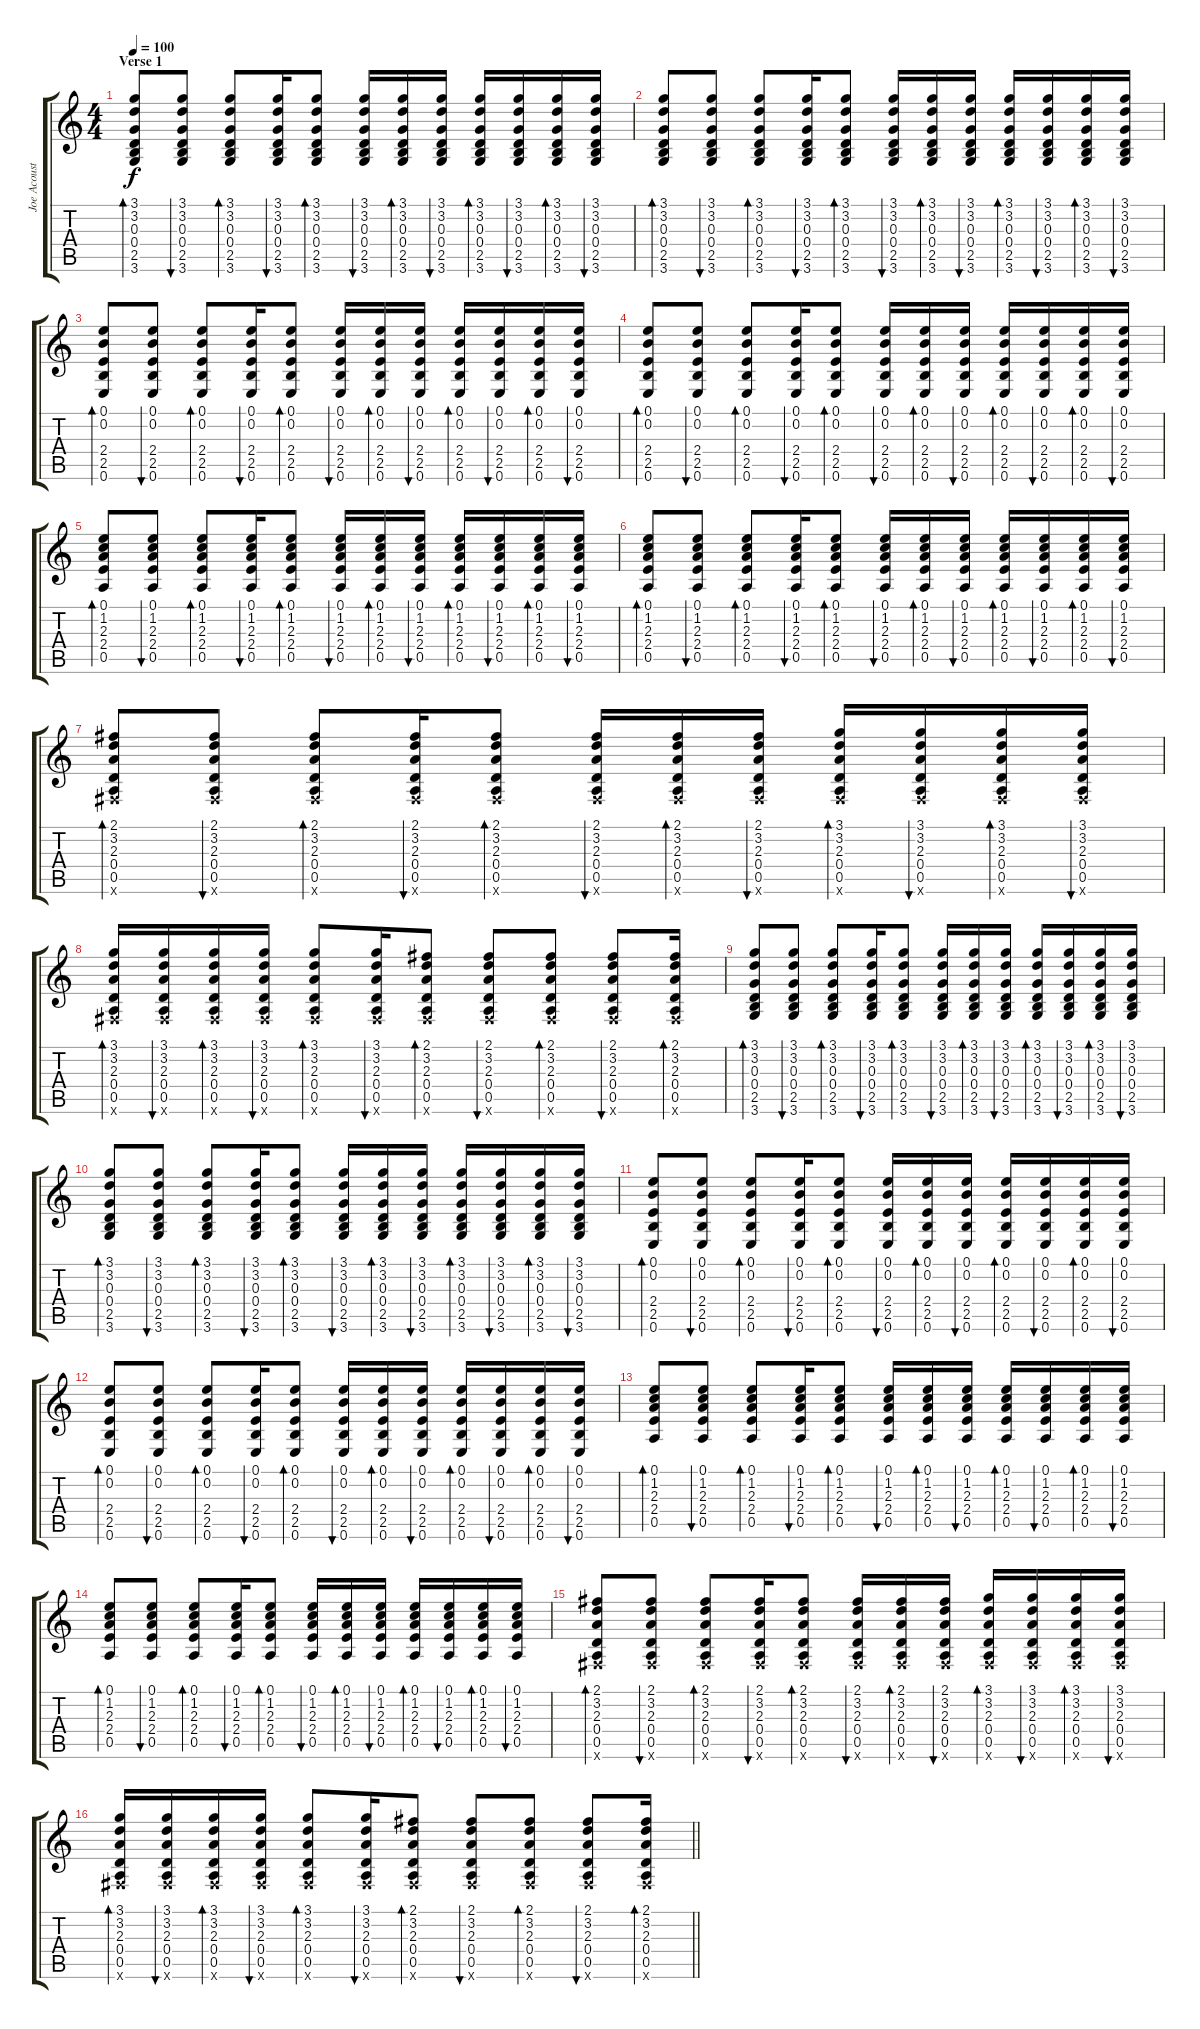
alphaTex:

\track ("Joe Acoustic" "Joe Acoust") {instrument acousticguitarsteel}
\staff {score tabs}
\tuning (E4 B3 G3 D3 A2 E2) {hide}
\ts (4 4)
\section ("" "Verse 1")
\tempo 100
\clef g2
\ks c
(3.1 3.2 0.3 0.4 2.5 3.6).8{bd 30 dy f} (3.1 3.2 0.3 0.4 2.5 3.6).8{bu 30} (3.1 3.2 0.3 0.4 2.5 3.6).8{bd 30} (3.1 3.2 0.3 0.4 2.5 3.6).16{bu 30} (3.1 3.2 0.3 0.4 2.5 3.6).8{bd 30} (3.1 3.2 0.3 0.4 2.5 3.6).16{bu 30} (3.1 3.2 0.3 0.4 2.5 3.6).16{bd 30} (3.1 3.2 0.3 0.4 2.5 3.6).16{bu 30} (3.1 3.2 0.3 0.4 2.5 3.6).16{bd 30} (3.1 3.2 0.3 0.4 2.5 3.6).16{bu 30} (3.1 3.2 0.3 0.4 2.5 3.6).16{bd 30} (3.1 3.2 0.3 0.4 2.5 3.6).16{bu 30} |
(3.1 3.2 0.3 0.4 2.5 3.6).8{bd 30} (3.1 3.2 0.3 0.4 2.5 3.6).8{bu 30} (3.1 3.2 0.3 0.4 2.5 3.6).8{bd 30} (3.1 3.2 0.3 0.4 2.5 3.6).16{bu 30} (3.1 3.2 0.3 0.4 2.5 3.6).8{bd 30} (3.1 3.2 0.3 0.4 2.5 3.6).16{bu 30} (3.1 3.2 0.3 0.4 2.5 3.6).16{bd 30} (3.1 3.2 0.3 0.4 2.5 3.6).16{bu 30} (3.1 3.2 0.3 0.4 2.5 3.6).16{bd 30} (3.1 3.2 0.3 0.4 2.5 3.6).16{bu 30} (3.1 3.2 0.3 0.4 2.5 3.6).16{bd 30} (3.1 3.2 0.3 0.4 2.5 3.6).16{bu 30} |
(0.1 0.2 2.4 2.5 0.6).8{bd 30} (0.1 0.2 2.4 2.5 0.6).8{bu 30} (0.1 0.2 2.4 2.5 0.6).8{bd 30} (0.1 0.2 2.4 2.5 0.6).16{bu 30} (0.1 0.2 2.4 2.5 0.6).8{bd 30} (0.1 0.2 2.4 2.5 0.6).16{bu 30} (0.1 0.2 2.4 2.5 0.6).16{bd 30} (0.1 0.2 2.4 2.5 0.6).16{bu 30} (0.1 0.2 2.4 2.5 0.6).16{bd 30} (0.1 0.2 2.4 2.5 0.6).16{bu 30} (0.1 0.2 2.4 2.5 0.6).16{bd 30} (0.1 0.2 2.4 2.5 0.6).16{bu 30} |
(0.1 0.2 2.4 2.5 0.6).8{bd 30} (0.1 0.2 2.4 2.5 0.6).8{bu 30} (0.1 0.2 2.4 2.5 0.6).8{bd 30} (0.1 0.2 2.4 2.5 0.6).16{bu 30} (0.1 0.2 2.4 2.5 0.6).8{bd 30} (0.1 0.2 2.4 2.5 0.6).16{bu 30} (0.1 0.2 2.4 2.5 0.6).16{bd 30} (0.1 0.2 2.4 2.5 0.6).16{bu 30} (0.1 0.2 2.4 2.5 0.6).16{bd 30} (0.1 0.2 2.4 2.5 0.6).16{bu 30} (0.1 0.2 2.4 2.5 0.6).16{bd 30} (0.1 0.2 2.4 2.5 0.6).16{bu 30} |
(0.1 1.2 2.3 2.4 0.5).8{bd 30} (0.1 1.2 2.3 2.4 0.5).8{bu 30} (0.1 1.2 2.3 2.4 0.5).8{bd 30} (0.1 1.2 2.3 2.4 0.5).16{bu 30} (0.1 1.2 2.3 2.4 0.5).8{bd 30} (0.1 1.2 2.3 2.4 0.5).16{bu 30} (0.1 1.2 2.3 2.4 0.5).16{bd 30} (0.1 1.2 2.3 2.4 0.5).16{bu 30} (0.1 1.2 2.3 2.4 0.5).16{bd 30} (0.1 1.2 2.3 2.4 0.5).16{bu 30} (0.1 1.2 2.3 2.4 0.5).16{bd 30} (0.1 1.2 2.3 2.4 0.5).16{bu 30} |
(0.1 1.2 2.3 2.4 0.5).8{bd 30} (0.1 1.2 2.3 2.4 0.5).8{bu 30} (0.1 1.2 2.3 2.4 0.5).8{bd 30} (0.1 1.2 2.3 2.4 0.5).16{bu 30} (0.1 1.2 2.3 2.4 0.5).8{bd 30} (0.1 1.2 2.3 2.4 0.5).16{bu 30} (0.1 1.2 2.3 2.4 0.5).16{bd 30} (0.1 1.2 2.3 2.4 0.5).16{bu 30} (0.1 1.2 2.3 2.4 0.5).16{bd 30} (0.1 1.2 2.3 2.4 0.5).16{bu 30} (0.1 1.2 2.3 2.4 0.5).16{bd 30} (0.1 1.2 2.3 2.4 0.5).16{bu 30} |
(2.1 3.2 2.3 0.4 0.5 2.6{x}).8{bd 30} (2.1 3.2 2.3 0.4 0.5 2.6{x}).8{bu 30} (2.1 3.2 2.3 0.4 0.5 2.6{x}).8{bd 30} (2.1 3.2 2.3 0.4 0.5 2.6{x}).16{bu 30} (2.1 3.2 2.3 0.4 0.5 2.6{x}).8{bd 30} (2.1 3.2 2.3 0.4 0.5 2.6{x}).16{bu 30} (2.1 3.2 2.3 0.4 0.5 2.6{x}).16{bd 30} (2.1 3.2 2.3 0.4 0.5 2.6{x}).16{bu 30} (3.1 3.2 2.3 0.4 0.5 2.6{x}).16{bd 30} (3.1 3.2 2.3 0.4 0.5 2.6{x}).16{bu 30} (3.1 3.2 2.3 0.4 0.5 2.6{x}).16{bd 30} (3.1 3.2 2.3 0.4 0.5 2.6{x}).16{bu 30} |
(3.1 3.2 2.3 0.4 0.5 2.6{x}).16{bd 30} (3.1 3.2 2.3 0.4 0.5 2.6{x}).16{bu 30} (3.1 3.2 2.3 0.4 0.5 2.6{x}).16{bd 30} (3.1 3.2 2.3 0.4 0.5 2.6{x}).16{bu 30} (3.1 3.2 2.3 0.4 0.5 2.6{x}).8{bd 30} (3.1 3.2 2.3 0.4 0.5 2.6{x}).16{bu 30} (2.1 3.2 2.3 0.4 0.5 2.6{x}).8{bd 30} (2.1 3.2 2.3 0.4 0.5 2.6{x}).8{bu 30} (2.1 3.2 2.3 0.4 0.5 2.6{x}).8{bd 30} (2.1 3.2 2.3 0.4 0.5 2.6{x}).8{bu 30} (2.1 3.2 2.3 0.4 0.5 2.6{x}).16{bd 30} |
(3.1 3.2 0.3 0.4 2.5 3.6).8{bd 30} (3.1 3.2 0.3 0.4 2.5 3.6).8{bu 30} (3.1 3.2 0.3 0.4 2.5 3.6).8{bd 30} (3.1 3.2 0.3 0.4 2.5 3.6).16{bu 30} (3.1 3.2 0.3 0.4 2.5 3.6).8{bd 30} (3.1 3.2 0.3 0.4 2.5 3.6).16{bu 30} (3.1 3.2 0.3 0.4 2.5 3.6).16{bd 30} (3.1 3.2 0.3 0.4 2.5 3.6).16{bu 30} (3.1 3.2 0.3 0.4 2.5 3.6).16{bd 30} (3.1 3.2 0.3 0.4 2.5 3.6).16{bu 30} (3.1 3.2 0.3 0.4 2.5 3.6).16{bd 30} (3.1 3.2 0.3 0.4 2.5 3.6).16{bu 30} |
(3.1 3.2 0.3 0.4 2.5 3.6).8{bd 30} (3.1 3.2 0.3 0.4 2.5 3.6).8{bu 30} (3.1 3.2 0.3 0.4 2.5 3.6).8{bd 30} (3.1 3.2 0.3 0.4 2.5 3.6).16{bu 30} (3.1 3.2 0.3 0.4 2.5 3.6).8{bd 30} (3.1 3.2 0.3 0.4 2.5 3.6).16{bu 30} (3.1 3.2 0.3 0.4 2.5 3.6).16{bd 30} (3.1 3.2 0.3 0.4 2.5 3.6).16{bu 30} (3.1 3.2 0.3 0.4 2.5 3.6).16{bd 30} (3.1 3.2 0.3 0.4 2.5 3.6).16{bu 30} (3.1 3.2 0.3 0.4 2.5 3.6).16{bd 30} (3.1 3.2 0.3 0.4 2.5 3.6).16{bu 30} |
(0.1 0.2 2.4 2.5 0.6).8{bd 30} (0.1 0.2 2.4 2.5 0.6).8{bu 30} (0.1 0.2 2.4 2.5 0.6).8{bd 30} (0.1 0.2 2.4 2.5 0.6).16{bu 30} (0.1 0.2 2.4 2.5 0.6).8{bd 30} (0.1 0.2 2.4 2.5 0.6).16{bu 30} (0.1 0.2 2.4 2.5 0.6).16{bd 30} (0.1 0.2 2.4 2.5 0.6).16{bu 30} (0.1 0.2 2.4 2.5 0.6).16{bd 30} (0.1 0.2 2.4 2.5 0.6).16{bu 30} (0.1 0.2 2.4 2.5 0.6).16{bd 30} (0.1 0.2 2.4 2.5 0.6).16{bu 30} |
(0.1 0.2 2.4 2.5 0.6).8{bd 30} (0.1 0.2 2.4 2.5 0.6).8{bu 30} (0.1 0.2 2.4 2.5 0.6).8{bd 30} (0.1 0.2 2.4 2.5 0.6).16{bu 30} (0.1 0.2 2.4 2.5 0.6).8{bd 30} (0.1 0.2 2.4 2.5 0.6).16{bu 30} (0.1 0.2 2.4 2.5 0.6).16{bd 30} (0.1 0.2 2.4 2.5 0.6).16{bu 30} (0.1 0.2 2.4 2.5 0.6).16{bd 30} (0.1 0.2 2.4 2.5 0.6).16{bu 30} (0.1 0.2 2.4 2.5 0.6).16{bd 30} (0.1 0.2 2.4 2.5 0.6).16{bu 30} |
(0.1 1.2 2.3 2.4 0.5).8{bd 30} (0.1 1.2 2.3 2.4 0.5).8{bu 30} (0.1 1.2 2.3 2.4 0.5).8{bd 30} (0.1 1.2 2.3 2.4 0.5).16{bu 30} (0.1 1.2 2.3 2.4 0.5).8{bd 30} (0.1 1.2 2.3 2.4 0.5).16{bu 30} (0.1 1.2 2.3 2.4 0.5).16{bd 30} (0.1 1.2 2.3 2.4 0.5).16{bu 30} (0.1 1.2 2.3 2.4 0.5).16{bd 30} (0.1 1.2 2.3 2.4 0.5).16{bu 30} (0.1 1.2 2.3 2.4 0.5).16{bd 30} (0.1 1.2 2.3 2.4 0.5).16{bu 30} |
(0.1 1.2 2.3 2.4 0.5).8{bd 30} (0.1 1.2 2.3 2.4 0.5).8{bu 30} (0.1 1.2 2.3 2.4 0.5).8{bd 30} (0.1 1.2 2.3 2.4 0.5).16{bu 30} (0.1 1.2 2.3 2.4 0.5).8{bd 30} (0.1 1.2 2.3 2.4 0.5).16{bu 30} (0.1 1.2 2.3 2.4 0.5).16{bd 30} (0.1 1.2 2.3 2.4 0.5).16{bu 30} (0.1 1.2 2.3 2.4 0.5).16{bd 30} (0.1 1.2 2.3 2.4 0.5).16{bu 30} (0.1 1.2 2.3 2.4 0.5).16{bd 30} (0.1 1.2 2.3 2.4 0.5).16{bu 30} |
(2.1 3.2 2.3 0.4 0.5 2.6{x}).8{bd 30} (2.1 3.2 2.3 0.4 0.5 2.6{x}).8{bu 30} (2.1 3.2 2.3 0.4 0.5 2.6{x}).8{bd 30} (2.1 3.2 2.3 0.4 0.5 2.6{x}).16{bu 30} (2.1 3.2 2.3 0.4 0.5 2.6{x}).8{bd 30} (2.1 3.2 2.3 0.4 0.5 2.6{x}).16{bu 30} (2.1 3.2 2.3 0.4 0.5 2.6{x}).16{bd 30} (2.1 3.2 2.3 0.4 0.5 2.6{x}).16{bu 30} (3.1 3.2 2.3 0.4 0.5 2.6{x}).16{bd 30} (3.1 3.2 2.3 0.4 0.5 2.6{x}).16{bu 30} (3.1 3.2 2.3 0.4 0.5 2.6{x}).16{bd 30} (3.1 3.2 2.3 0.4 0.5 2.6{x}).16{bu 30} |
\barLineRight lightlight
(3.1 3.2 2.3 0.4 0.5 2.6{x}).16{bd 30} (3.1 3.2 2.3 0.4 0.5 2.6{x}).16{bu 30} (3.1 3.2 2.3 0.4 0.5 2.6{x}).16{bd 30} (3.1 3.2 2.3 0.4 0.5 2.6{x}).16{bu 30} (3.1 3.2 2.3 0.4 0.5 2.6{x}).8{bd 30} (3.1 3.2 2.3 0.4 0.5 2.6{x}).16{bu 30} (2.1 3.2 2.3 0.4 0.5 2.6{x}).8{bd 30} (2.1 3.2 2.3 0.4 0.5 2.6{x}).8{bu 30} (2.1 3.2 2.3 0.4 0.5 2.6{x}).8{bd 30} (2.1 3.2 2.3 0.4 0.5 2.6{x}).8{bu 30} (2.1 3.2 2.3 0.4 0.5 2.6{x}).16{bd 30}
